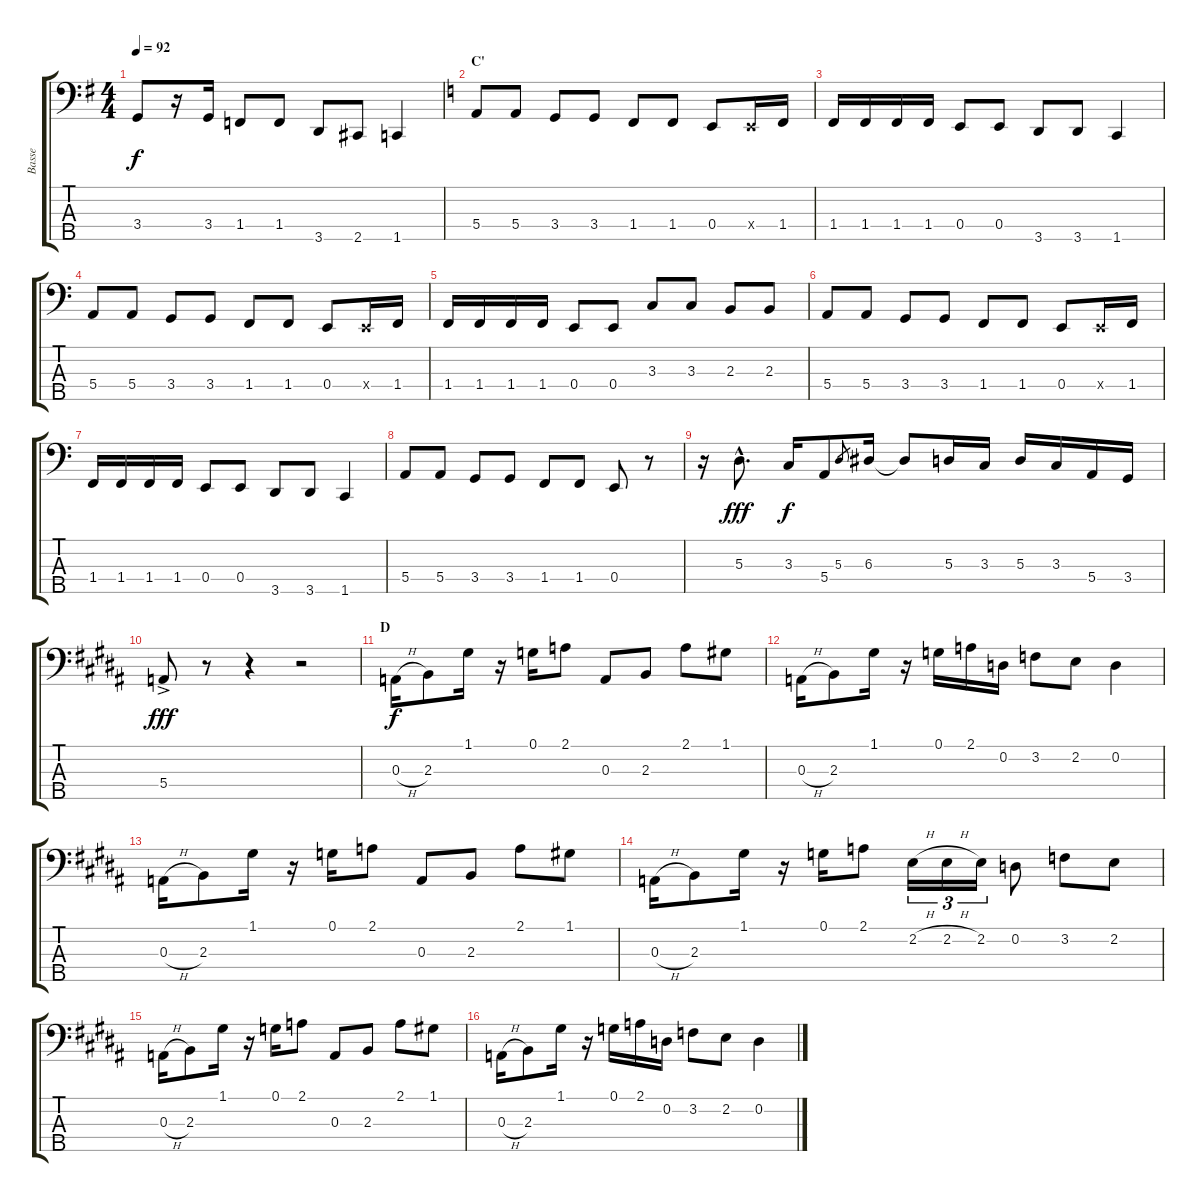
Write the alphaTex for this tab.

\track ("Basse" "Basse") {instrument electricbassfinger}
\staff {score tabs}
\tuning (G2 D2 A1 E1 B0) {hide}
\ts (4 4)
\tempo 92
\clef f4
\ks g
3.4.8{dy f} r.16 3.4.16 1.4.8 1.4.8 3.5.8 2.5.8 1.5.4 |
\section ("" "C'")
\ks c
5.4.8 5.4.8 3.4.8 3.4.8 1.4.8 1.4.8 0.4.8 0.4{x}.16 1.4.16 |
1.4.16 1.4.16 1.4.16 1.4.16 0.4.8 0.4.8 3.5.8 3.5.8 1.5.4 |
5.4.8 5.4.8 3.4.8 3.4.8 1.4.8 1.4.8 0.4.8 0.4{x}.16 1.4.16 |
1.4.16 1.4.16 1.4.16 1.4.16 0.4.8 0.4.8 3.3.8 3.3.8 2.3.8 2.3.8 |
5.4.8 5.4.8 3.4.8 3.4.8 1.4.8 1.4.8 0.4.8 0.4{x}.16 1.4.16 |
1.4.16 1.4.16 1.4.16 1.4.16 0.4.8 0.4.8 3.5.8 3.5.8 1.5.4 |
5.4.8 5.4.8 3.4.8 3.4.8 1.4.8 1.4.8 0.4.8 r.8 |
r.16 5.3{hac}.8{d dy fff} 3.3.16{dy f} 5.4.8 5.3.8{gr} 6.3.16 6.3{t}.8 5.3.16 3.3.16 5.3.16 3.3.16 5.4.16 3.4.16 |
\ks b
5.4{ac}.8{dy fff} r.8 r.4 r.2 |
\section ("" "D")
0.3{h}.16{dy f} 2.3.8 1.1.16 r.16 0.1.16 2.1.8 0.3.8 2.3.8 2.1.8 1.1.8 |
0.3{h}.16 2.3.8 1.1.16 r.16 0.1.16 2.1.16 0.2.16 3.2.8 2.2.8 0.2.4 |
0.3{h}.16 2.3.8 1.1.16 r.16 0.1.16 2.1.8 0.3.8 2.3.8 2.1.8 1.1.8 |
0.3{h}.16 2.3.8 1.1.16 r.16 0.1.16 2.1.8 2.2{h}.16{tu (3 2)} 2.2{h}.16{tu (3 2)} 2.2.16{tu (3 2)} 0.2.8 3.2.8 2.2.8 |
0.3{h}.16 2.3.8 1.1.16 r.16 0.1.16 2.1.8 0.3.8 2.3.8 2.1.8 1.1.8 |
0.3{h}.16 2.3.8 1.1.16 r.16 0.1.16 2.1.16 0.2.16 3.2.8 2.2.8 0.2.4
